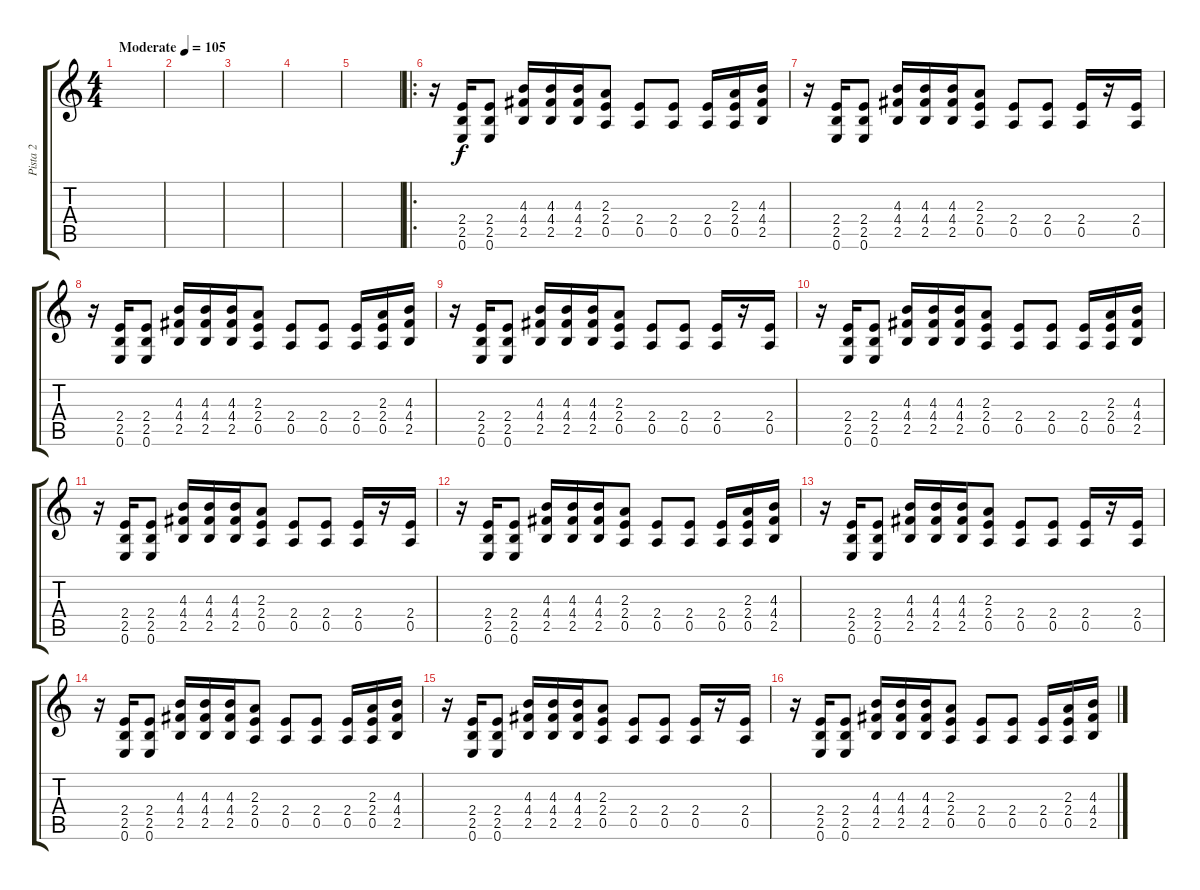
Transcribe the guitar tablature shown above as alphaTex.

\track ("Pista 2" "Pista 2") {instrument electricguitarclean}
\staff {score tabs}
\tuning (E4 B3 G3 D3 A2 E2) {hide}
\ts (4 4)
\tempo (105 "Moderate")
\clef g2
\ks c
|
|
|
|
|
\ro
r.16 (2.4 2.5 0.6).16 (2.4 2.5 0.6).8 (4.3 4.4 2.5).16 (4.3 4.4 2.5).16 (4.3 4.4 2.5).16 (2.3 2.4 0.5).8 (2.4 0.5).8 (2.4 0.5).8 (2.4 0.5).16 (2.3 2.4 0.5).16 (4.3 4.4 2.5).16 |
r.16 (2.4 2.5 0.6).16 (2.4 2.5 0.6).8 (4.3 4.4 2.5).16 (4.3 4.4 2.5).16 (4.3 4.4 2.5).16 (2.3 2.4 0.5).8 (2.4 0.5).8 (2.4 0.5).8 (2.4 0.5).16 r.16 (2.4 0.5).16 |
r.16 (2.4 2.5 0.6).16 (2.4 2.5 0.6).8 (4.3 4.4 2.5).16 (4.3 4.4 2.5).16 (4.3 4.4 2.5).16 (2.3 2.4 0.5).8 (2.4 0.5).8 (2.4 0.5).8 (2.4 0.5).16 (2.3 2.4 0.5).16 (4.3 4.4 2.5).16 |
r.16 (2.4 2.5 0.6).16 (2.4 2.5 0.6).8 (4.3 4.4 2.5).16 (4.3 4.4 2.5).16 (4.3 4.4 2.5).16 (2.3 2.4 0.5).8 (2.4 0.5).8 (2.4 0.5).8 (2.4 0.5).16 r.16 (2.4 0.5).16 |
r.16 (2.4 2.5 0.6).16 (2.4 2.5 0.6).8 (4.3 4.4 2.5).16 (4.3 4.4 2.5).16 (4.3 4.4 2.5).16 (2.3 2.4 0.5).8 (2.4 0.5).8 (2.4 0.5).8 (2.4 0.5).16 (2.3 2.4 0.5).16 (4.3 4.4 2.5).16 |
r.16 (2.4 2.5 0.6).16 (2.4 2.5 0.6).8 (4.3 4.4 2.5).16 (4.3 4.4 2.5).16 (4.3 4.4 2.5).16 (2.3 2.4 0.5).8 (2.4 0.5).8 (2.4 0.5).8 (2.4 0.5).16 r.16 (2.4 0.5).16 |
r.16 (2.4 2.5 0.6).16 (2.4 2.5 0.6).8 (4.3 4.4 2.5).16 (4.3 4.4 2.5).16 (4.3 4.4 2.5).16 (2.3 2.4 0.5).8 (2.4 0.5).8 (2.4 0.5).8 (2.4 0.5).16 (2.3 2.4 0.5).16 (4.3 4.4 2.5).16 |
r.16 (2.4 2.5 0.6).16 (2.4 2.5 0.6).8 (4.3 4.4 2.5).16 (4.3 4.4 2.5).16 (4.3 4.4 2.5).16 (2.3 2.4 0.5).8 (2.4 0.5).8 (2.4 0.5).8 (2.4 0.5).16 r.16 (2.4 0.5).16 |
r.16 (2.4 2.5 0.6).16 (2.4 2.5 0.6).8 (4.3 4.4 2.5).16 (4.3 4.4 2.5).16 (4.3 4.4 2.5).16 (2.3 2.4 0.5).8 (2.4 0.5).8 (2.4 0.5).8 (2.4 0.5).16 (2.3 2.4 0.5).16 (4.3 4.4 2.5).16 |
r.16 (2.4 2.5 0.6).16 (2.4 2.5 0.6).8 (4.3 4.4 2.5).16 (4.3 4.4 2.5).16 (4.3 4.4 2.5).16 (2.3 2.4 0.5).8 (2.4 0.5).8 (2.4 0.5).8 (2.4 0.5).16 r.16 (2.4 0.5).16 |
r.16 (2.4 2.5 0.6).16 (2.4 2.5 0.6).8 (4.3 4.4 2.5).16 (4.3 4.4 2.5).16 (4.3 4.4 2.5).16 (2.3 2.4 0.5).8 (2.4 0.5).8 (2.4 0.5).8 (2.4 0.5).16 (2.3 2.4 0.5).16 (4.3 4.4 2.5).16
